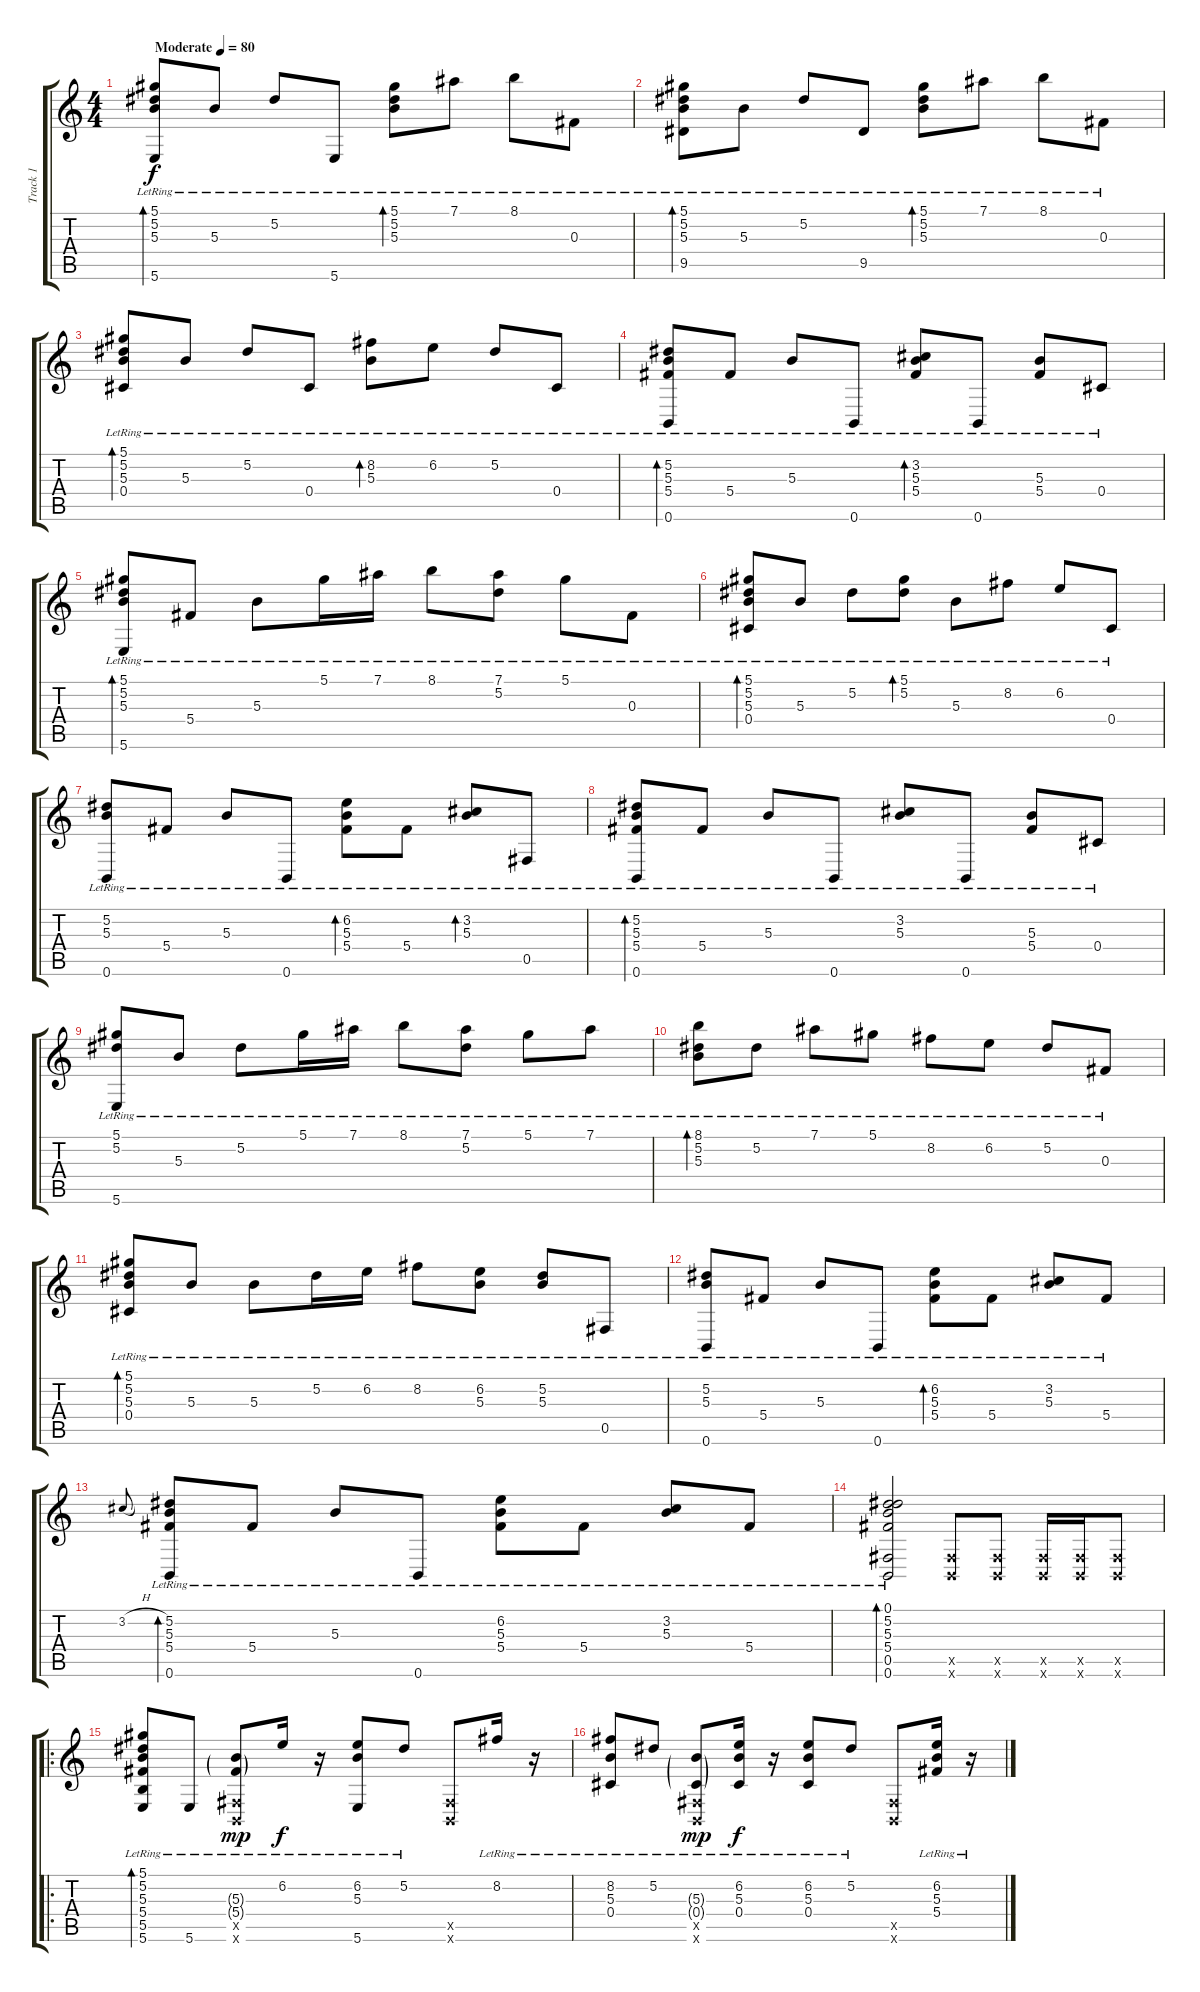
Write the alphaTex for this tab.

\track ("Track 1" "Track 1") {instrument acousticguitarsteel}
\staff {score tabs}
\tuning (Eb4 Bb3 Gb3 Db3 Gb2 B1) {hide}
\ts (4 4)
\tempo (80 "Moderate")
\clef g2
\ks c
(5.1{lr} 5.2{lr} 5.3{lr} 5.6{lr}).8{bd 240 dy f instrument acousticguitarsteel} 5.3{lr}.8 5.2{lr}.8 5.6{lr}.8 (5.1{lr} 5.2{lr} 5.3{lr}).8{bd 240} 7.1{lr}.8 8.1{lr}.8 0.3{lr}.8 |
(5.1{lr} 5.2{lr} 5.3{lr} 9.5{lr}).8{bd 240} 5.3{lr}.8 5.2{lr}.8 9.5{lr}.8 (5.1{lr} 5.2{lr} 5.3{lr}).8{bd 240} 7.1{lr}.8 8.1{lr}.8 0.3{lr}.8 |
(5.1{lr} 5.2{lr} 5.3{lr} 0.4{lr}).8{bd 240} 5.3{lr}.8 5.2{lr}.8 0.4{lr}.8 (8.2{lr} 5.3{lr}).8{bd 120} 6.2{lr}.8 5.2{lr}.8 0.4{lr}.8 |
(5.2{lr} 5.3{lr} 5.4{lr} 0.6{lr}).8{bd 240} 5.4{lr}.8 5.3{lr}.8 0.6{lr}.8 (3.2{lr} 5.3{lr} 5.4{lr}).8{bd 240} 0.6{lr}.8 (5.3{lr} 5.4{lr}).8 0.4{lr}.8 |
(5.1{lr} 5.2{lr} 5.3{lr} 5.6{lr}).8{bd 240} 5.4{lr}.8 5.3{lr}.8 5.1{lr}.16 7.1{lr}.16 8.1{lr}.8 (7.1{lr} 5.2{lr}).8 5.1{lr}.8 0.3{lr}.8 |
(5.1{lr} 5.2{lr} 5.3{lr} 0.4{lr}).8{bd 240} 5.3{lr}.8 5.2{lr}.8 (5.1{lr} 5.2{lr}).8{bd 240} 5.3{lr}.8 8.2{lr}.8 6.2{lr}.8 0.4{lr}.8 |
(5.2{lr} 5.3{lr} 0.6{lr}).8 5.4{lr}.8 5.3{lr}.8 0.6{lr}.8 (6.2{lr} 5.3{lr} 5.4{lr}).8{bd 240} 5.4{lr}.8 (3.2{lr} 5.3{lr}).8{bd 240} 0.5{lr}.8 |
(5.2{lr} 5.3{lr} 5.4{lr} 0.6{lr}).8{bd 240} 5.4{lr}.8 5.3{lr}.8 0.6{lr}.8 (3.2{lr} 5.3{lr}).8 0.6{lr}.8 (5.3{lr} 5.4{lr}).8 0.4{lr}.8 |
(5.1{lr} 5.2{lr} 5.6{lr}).8 5.3{lr}.8 5.2{lr}.8 5.1{lr}.16 7.1{lr}.16 8.1{lr}.8 (7.1{lr} 5.2{lr}).8 5.1{lr}.8 7.1{lr}.8 |
(8.1{lr} 5.2{lr} 5.3{lr}).8{bd 240} 5.2{lr}.8 7.1{lr}.8 5.1{lr}.8 8.2{lr}.8 6.2{lr}.8 5.2{lr}.8 0.3{lr}.8 |
(5.1{lr} 5.2{lr} 5.3{lr} 0.4{lr}).8{bd 240} 5.3{lr}.8 5.3{lr}.8 5.2{lr}.16 6.2{lr}.16 8.2{lr}.8 (6.2{lr} 5.3{lr}).8 (5.2{lr} 5.3{lr}).8 0.5{lr}.8 |
(5.2{lr} 5.3{lr} 0.6{lr}).8 5.4{lr}.8 5.3{lr}.8 0.6{lr}.8 (6.2{lr} 5.3{lr} 5.4{lr}).8{bd 240} 5.4{lr}.8 (3.2{lr} 5.3{lr}).8 5.4{lr}.8 |
3.2{h}.8{gr onbeat} (5.2{lr} 5.3{lr} 5.4{lr} 0.6{lr}).8{bd 240} 5.4{lr}.8 5.3{lr}.8 0.6{lr}.8 (6.2{lr} 5.3{lr} 5.4{lr}).8 5.4{lr}.8 (3.2{lr} 5.3{lr}).8 5.4{lr}.8 |
(0.1{lr} 5.2{lr} 5.3{lr} 5.4{lr} 0.5{lr} 0.6{lr}).2{bd 120} (0.5{x} 0.6{x}).8 (0.5{x} 0.6{x}).8 (0.5{x} 0.6{x}).16 (0.5{x} 0.6{x}).16 (0.5{x} 0.6{x}).8 |
\ro
(5.1{lr} 5.2{lr} 5.3{lr} 5.4{lr} 5.5{lr} 5.6{lr}).8{bd 60} 5.6{lr}.8 (5.3{g lr} 5.4{g lr} 0.5{x} 0.6{x}).8{dy mp} 6.2{lr}.16{dy f} r.16 (6.2{lr} 5.3{lr} 5.6{lr}).8 5.2{lr}.8 (0.5{x} 0.6{x}).8 8.2{lr}.16 r.16 |
(8.2{lr} 5.3{lr} 0.4{lr}).8 5.2{lr}.8 (5.3{g lr} 0.4{g lr} 0.5{x} 0.6{x}).8{dy mp} (6.2{lr} 5.3{lr} 0.4{lr}).16{dy f} r.16 (6.2{lr} 5.3{lr} 0.4{lr}).8 5.2{lr}.8 (0.5{x} 0.6{x}).8 (6.2{lr} 5.3{lr} 5.4{lr}).16 r.16
